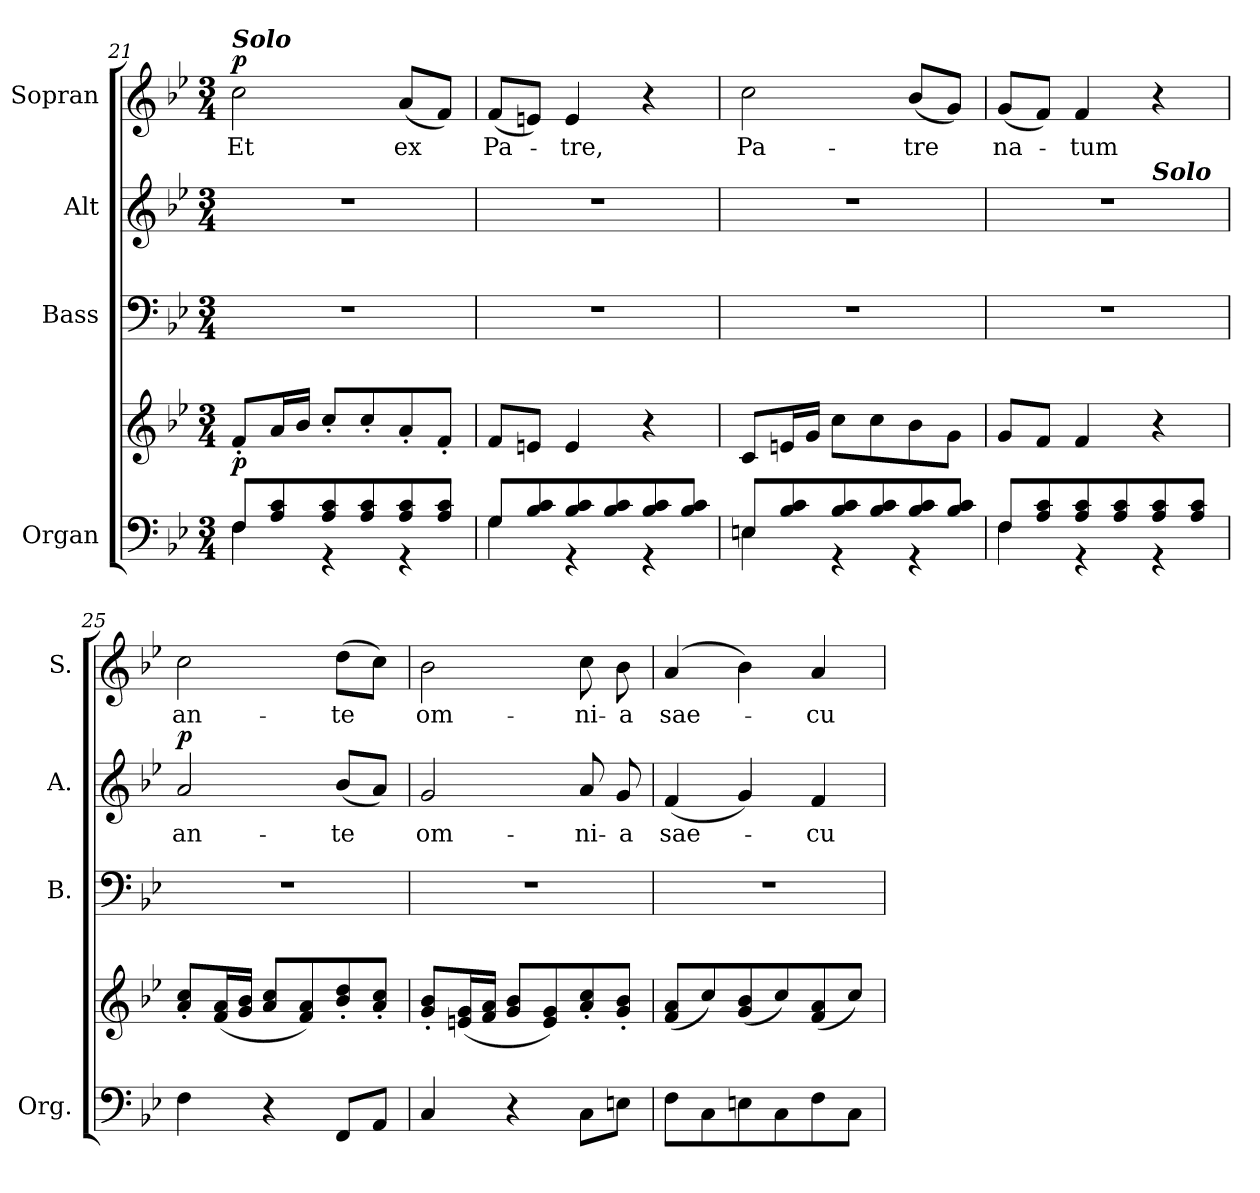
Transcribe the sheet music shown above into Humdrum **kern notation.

**kern	**kern	**dynam	**kern	**kern	**text	**dynam	**kern	**text	**dynam
*part4	*part4	*part4	*part3	*part2	*part2	*part2	*part1	*part1	*part1
*staff5	*staff4	*staff4/5	*staff3	*staff2	*staff2	*staff2	*staff1	*staff1	*staff1
*I"Organ	*	*	*I"Bass	*I"Alt	*	*	*I"Sopran	*	*
*I'Org.	*	*	*I'B.	*I'A.	*	*	*I'S.	*	*
!!LO:PB:g=z
*clefF4	*clefG2	*	*clefF4	*clefG2	*	*	*clefG2	*	*
*k[b-e-]	*k[b-e-]	*	*k[b-e-]	*k[b-e-]	*	*	*k[b-e-]	*	*
*B-:	*B-:	*	*B-:	*B-:	*	*	*B-:	*	*
*M3/4	*M3/4	*	*M3/4	*M3/4	*	*	*M3/4	*	*
=21	=21	=21	=21	=21	=21	=21	=21	=21	=21
*^	*	*	*	*	*	*	*	*	*
!	!	!	!	!LO:N:vis=1	!LO:N:vis=1	!	!	!	!	!
!	!	!	!	!	!	!	!	!LO:TX:a:Bi:t=Solo	!	!
!	!	!	!	!	!	!	!	!	!LO:LY:b:color=#000000	!
8Fi/L	4Fi\	8f'i/L	p	2.r	2.r	.	.	2cci\	Et	p
8Ai/ 8ci	.	16ai/L	.	.	.	.	.	.	.	.
.	.	16b-i/JJ	.	.	.	.	.	.	.	.
8Ai/ 8ci	4r	8cc'i/L	.	.	.	.	.	.	.	.
8Ai/ 8ci	.	8cc'i/	.	.	.	.	.	.	.	.
!	!	!	!	!	!	!	!	!	!LO:LY:b:color=#000000	!
8Ai/ 8ci	4r	8a'i/	.	.	.	.	.	(8ai/L	ex	.
8Ai/ 8ciJ	.	8f'i/J	.	.	.	.	.	8fi/J)	.	.
=22	=22	=22	=22	=22	=22	=22	=22	=22	=22	=22
!	!	!	!	!LO:N:vis=1	!LO:N:vis=1	!	!	!	!	!
!	!	!	!	!	!	!	!	!	!LO:LY:b:color=#000000	!
8Gi/L	4Gi\	8fi/L	.	2.r	2.r	.	.	(8fi/L	Pa-	.
8B-i/ 8ci	.	8eni/J	.	.	.	.	.	8eni/J)	.	.
!	!	!	!	!	!	!	!	!	!LO:LY:b:color=#000000	!
8B-i/ 8ci	4r	4ei/	.	.	.	.	.	4ei/	-tre,	.
8B-i/ 8ci	.	.	.	.	.	.	.	.	.	.
8B-i/ 8ci	4r	4r	.	.	.	.	.	4r	.	.
8B-i/ 8ciJ	.	.	.	.	.	.	.	.	.	.
=23	=23	=23	=23	=23	=23	=23	=23	=23	=23	=23
!	!	!	!	!LO:N:vis=1	!LO:N:vis=1	!	!	!	!	!
!	!	!	!	!	!	!	!	!	!LO:LY:b:color=#000000	!
8Eni/L	4Ei\	8ci/L	.	2.r	2.r	.	.	2cci\	Pa-	.
8B-i/ 8ci	.	16eni/L	.	.	.	.	.	.	.	.
.	.	16gi/JJ	.	.	.	.	.	.	.	.
8B-i/ 8ci	4r	8cci\L	.	.	.	.	.	.	.	.
8B-i/ 8ci	.	8cci\	.	.	.	.	.	.	.	.
!	!	!	!	!	!	!	!	!	!LO:LY:b:color=#000000	!
8B-i/ 8ci	4r	8b-i\	.	.	.	.	.	(8b-i/L	-tre	.
8B-i/ 8ciJ	.	8gi\J	.	.	.	.	.	8gi/J)	.	.
=24	=24	=24	=24	=24	=24	=24	=24	=24	=24	=24
!	!	!	!	!LO:N:vis=1	!LO:N:vis=1	!	!	!	!	!
!	!	!	!	!	!	!	!	!	!LO:LY:b:color=#000000	!
*	*	*	*	*	*^	*	*	*	*	*
8Fi/L	4Fi\	8gi/L	.	2.r	2.r	2ryy	.	.	(8gi/L	na-	.
8Ai/ 8ci	.	8fi/J	.	.	.	.	.	.	8fi/J)	.	.
!	!	!	!	!	!	!	!	!	!	!LO:LY:b:color=#000000	!
8Ai/ 8ci	4r	4fi/	.	.	.	.	.	.	4fi/	-tum	.
8Ai/ 8ci	.	.	.	.	.	.	.	.	.	.	.
!	!	!	!	!	!	!LO:TX:a:Bi:t=Solo	!	!	!	!	!
8Ai/ 8ci	4r	4r	.	.	.	4ryy	.	.	4r	.	.
8Ai/ 8ciJ	.	.	.	.	.	.	.	.	.	.	.
*v	*v	*	*	*	*	*	*	*	*	*	*
=25	=25	=25	=25	=25	=25	=25	=25	=25	=25	=25
!	!	!	!LO:N:vis=1	!	!	!	!	!	!	!
*	*	*	*	*v	*v	*	*	*	*	*
*	*	*	*	*^	*	*	*	*	*
!	!	!	!	!	!	!LO:LY:b:color=#000000	!	!	!	!
*	*	*	*	*v	*v	*	*	*	*	*
*	*	*	*	*^	*	*	*	*	*
!	!	!	!	!	!	!	!	!	!LO:LY:b:color=#000000	!
*	*	*	*	*v	*v	*	*	*	*	*
4Fi\	8ai/' 8cci'L	.	2.r	2ai/	an-	p	2cci\	an-	.
.	(16fi/ 16aiL	.	.	.	.	.	.	.	.
.	16gi/ 16b-iJJ	.	.	.	.	.	.	.	.
4r	8ai/ 8cciL	.	.	.	.	.	.	.	.
.	8fi/ 8ai)	.	.	.	.	.	.	.	.
!	!	!	!	!	!LO:LY:b:color=#000000	!	!	!	!
!	!	!	!	!	!	!	!	!LO:LY:b:color=#000000	!
8FFi/L	8b-i/' 8ddi'	.	.	(8b-i/L	-te	.	(8ddi\L	-te	.
8AAi/J	8ai/' 8cci'J	.	.	8ai/J)	.	.	8cci\J)	.	.
!!LO:LB:g=z
=26	=26	=26	=26	=26	=26	=26	=26	=26	=26
!	!	!	!LO:N:vis=1	!	!	!	!	!	!
!	!	!	!	!	!LO:LY:b:color=#000000	!	!	!	!
!	!	!	!	!	!	!	!	!LO:LY:b:color=#000000	!
4Ci/	8gi/' 8b-i'L	.	2.r	2gi/	om-	.	2b-i\	om-	.
.	(16eni/ 16giL	.	.	.	.	.	.	.	.
.	16fi/ 16aiJJ	.	.	.	.	.	.	.	.
4r	8gi/ 8b-iL	.	.	.	.	.	.	.	.
.	8ei/ 8gi)	.	.	.	.	.	.	.	.
!	!	!	!	!	!LO:LY:b:color=#000000	!	!	!	!
!	!	!	!	!	!	!	!	!LO:LY:b:color=#000000	!
8Ci\L	8ai/' 8cci'	.	.	8ai/	-ni-	.	8cci\	-ni-	.
!	!	!	!	!	!LO:LY:b:color=#000000	!	!	!	!
!	!	!	!	!	!	!	!	!LO:LY:b:color=#000000	!
8Eni\J	8gi/' 8b-i'J	.	.	8gi/	-a	.	8b-i\	-a	.
=27	=27	=27	=27	=27	=27	=27	=27	=27	=27
!	!	!	!LO:N:vis=1	!	!	!	!	!	!
!	!	!	!	!	!LO:LY:b:color=#000000	!	!	!	!
!	!	!	!	!	!	!	!	!LO:LY:b:color=#000000	!
8Fi\L	(8fi/ 8aiL	.	2.r	(4fi/	sae-	.	(4ai/	sae-	.
8Ci\	8cci/)	.	.	.	.	.	.	.	.
8Eni\	(8gi/ 8b-i	.	.	4gi/)	.	.	4b-i\)	.	.
8Ci\	8cci/)	.	.	.	.	.	.	.	.
!	!	!	!	!	!LO:LY:b:color=#000000	!	!	!	!
!	!	!	!	!	!	!	!	!LO:LY:b:color=#000000	!
8Fi\	(8fi/ 8ai	.	.	4fi/	-cu-	.	4ai/	-cu-	.
8Ci\J	8cci/J)	.	.	.	.	.	.	.	.
=	=	=	=	=	=	=	=	=	=
*-	*-	*-	*-	*-	*-	*-	*-	*-	*-
